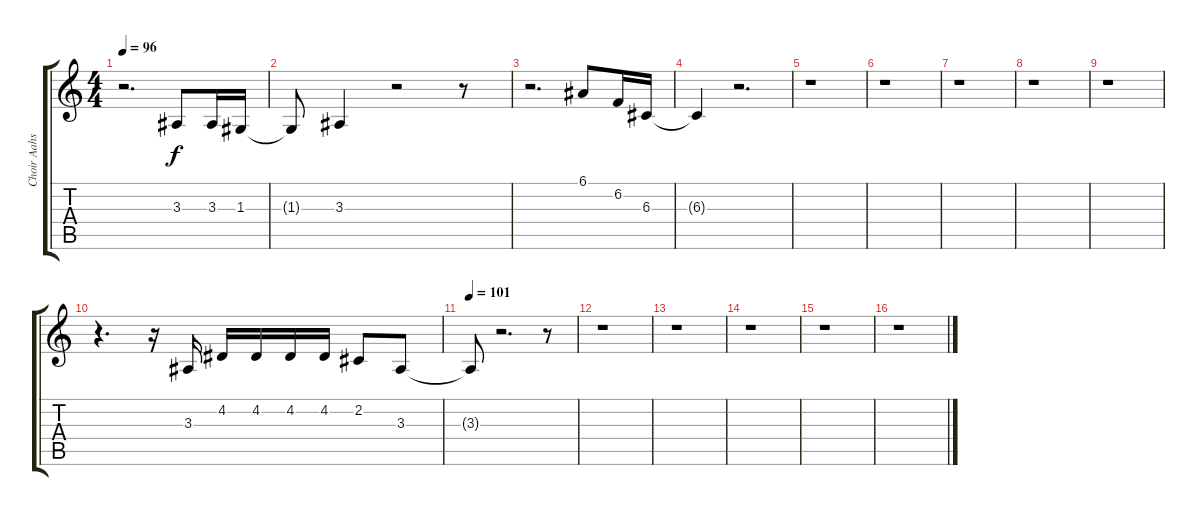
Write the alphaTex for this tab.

\track ("Choir Aahs" "Choir Aahs") {instrument choiraahs}
\staff {score tabs}
\tuning (E4 B3 G3 D3 A2 E2) {hide}
\ts (4 4)
\tempo 96
\clef g2
\ks c
r.2{d dy f} 3.3.8 3.3.16 1.3.16 |
1.3{t}.8 3.3.4 r.2 r.8 |
r.2{d} 6.1.8 6.2.16 6.3.16 |
6.3{t}.4 r.2{d} |
r.1 |
r.1 |
r.1 |
r.1 |
r.1 |
r.4{d} r.16 3.3.16 4.2.16 4.2.16 4.2.16 4.2.16 2.2.8 3.3.8 |
\tempo 101
3.3{t}.8 r.2{d} r.8 |
r.1 |
r.1 |
r.1 |
r.1 |
r.1
